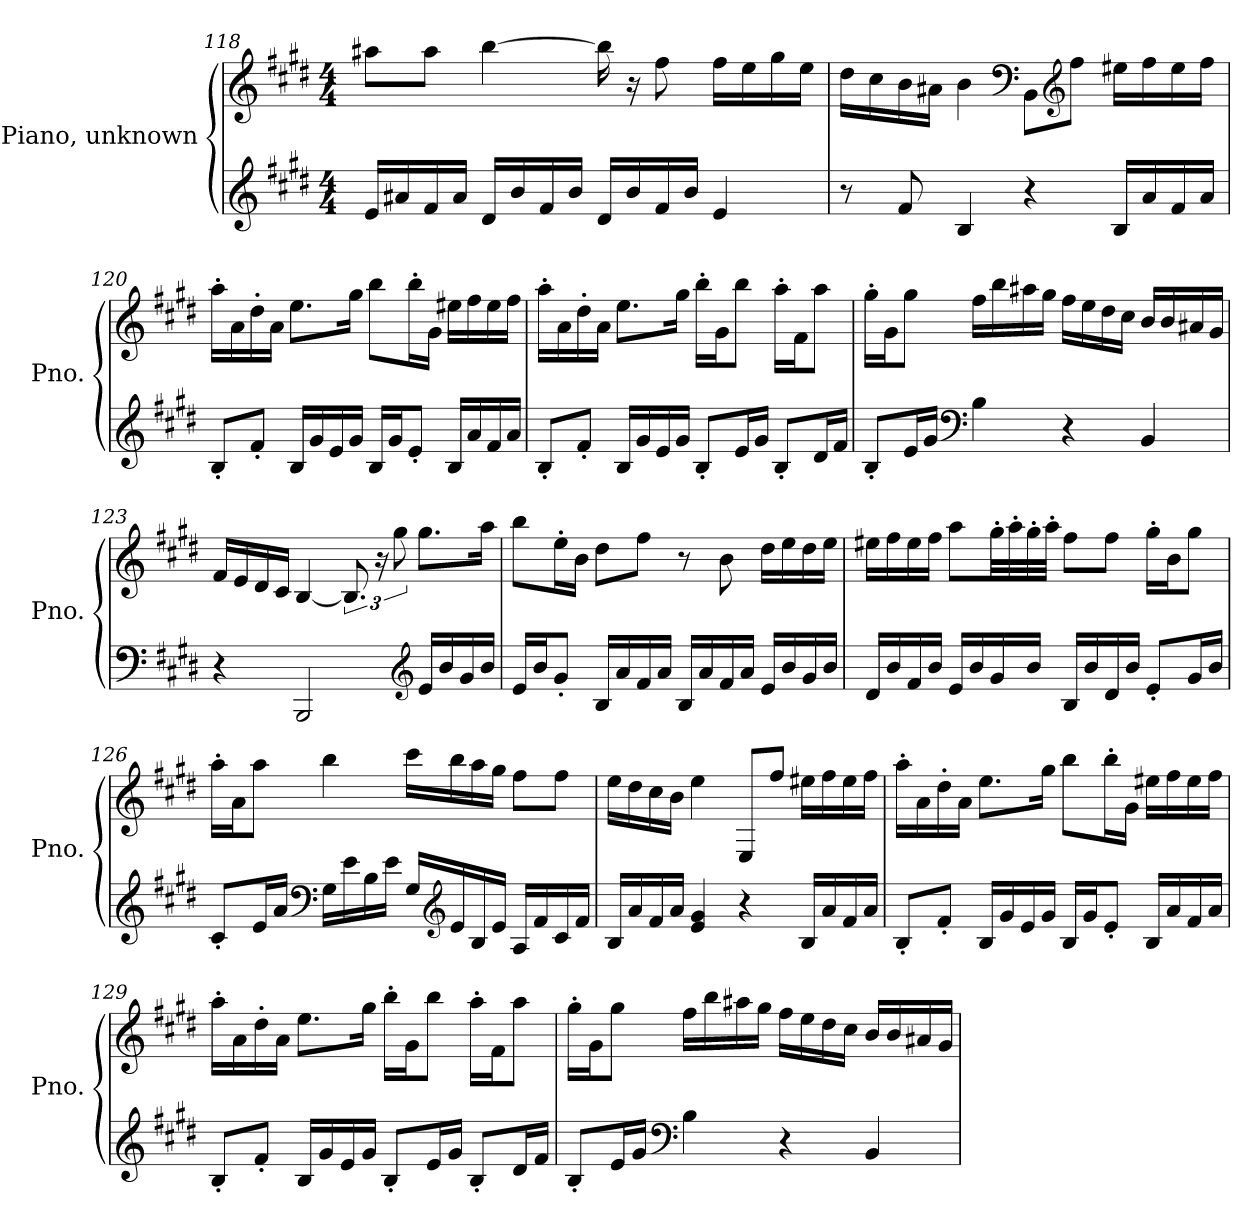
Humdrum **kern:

**kern	**kern
*part1	*part1
*staff2	*staff1
*I"Piano, unknown	*
*I'Pno.	*
!!LO:LB:g=z
*clefG2	*clefG2
*k[f#c#g#d#]	*k[f#c#g#d#]
*M4/4	*M4/4
=118	=118
16e/LL	8aa#X\L
16a#X/	.
16f#/	8aa#\J
16a#/JJ	.
16d#/LL	[4bb\
16b/	.
16f#/	.
16b/JJ	.
16d#/LL	16bb\]
16b/	16r
16f#/	8ff#\
16b/JJ	.
4e/	16ff#\LL
.	16ee\
.	16gg#\
.	16ee\JJ
=119	=119
8r	16dd#\LL
.	16cc#\
8f#/	16b\
.	16a#X\JJ
4B/	4b\
*	*clefF4
4r	8BB\L
*	*clefG2
.	8ff#\J
16B/LL	16ee#X\LL
16a/	16ff#\
16f#/	16ee#\
16a/JJ	16ff#\JJ
!!LO:PB:g=z
=120	=120
8B'/L	16aa'\LL
.	16a\
8f#'/J	16dd#'\
.	16a\JJ
16B/LL	8.ee\L
16g#/	.
16e/	.
16g#/JJ	16gg#\Jk
16B/LL	8bb\L
16g#/J	.
8e'/J	16bb'\L
.	16g#\JJ
16B/LL	16ee#X\LL
16a/	16ff#\
16f#/	16ee#\
16a/JJ	16ff#\JJ
=121	=121
8B'/L	16aa'\LL
.	16a\
8f#'/J	16dd#'\
.	16a\JJ
16B/LL	8.ee\L
16g#/	.
16e/	.
16g#/JJ	16gg#\Jk
8B'/L	16bb'\LL
.	16g#\J
16e/L	8bb\J
16g#/JJ	.
8B'/L	16aa'\LL
.	16f#\J
16d#/L	8aa\J
16f#/JJ	.
!!LO:LB:g=z
=122	=122
8B'/L	16gg#'\LL
.	16g#\J
16e/L	8gg#\J
16g#/JJ	.
*clefF4	*
4B\	16ff#\LL
.	16bb\
.	16aa#X\
.	16gg#\JJ
4r	16ff#\LL
.	16ee\
.	16dd#\
.	16cc#\JJ
4BB/	16b/LL
.	16b/
.	16a#X/
.	16g#/JJ
=123	=123
4r	16f#/LL
.	16e/
.	16d#/
.	16c#/JJ
2BBB/	[4B/
.	12.B/]
.	24r
.	12gg#\
*clefG2	*
16e/LL	8.gg#\L
16b/	.
16g#/	.
16b/JJ	16aa\Jk
!!LO:LB:g=z
=124	=124
16e/LL	8bb\L
16b/J	.
8g#'/J	16ee'\L
.	16b\JJ
16B/LL	8dd#\L
16a/	.
16f#/	8ff#\J
16a/JJ	.
16B/LL	8r
16a/	.
16f#/	8b\
16a/JJ	.
16e/LL	16dd#\LL
16b/	16ee\
16g#/	16dd#\
16b/JJ	16ee\JJ
=125	=125
16d#/LL	16ee#X\LL
16b/	16ff#\
16f#/	16ee#\
16b/JJ	16ff#\JJ
16e/LL	8aa\L
16b/	.
16g#/	32gg#'\LL
.	32aa'\
16b/JJ	32gg#'\
.	32aa'\JJJ
16B/LL	8ff#\L
16b/	.
16d#/	8ff#\J
16b/JJ	.
8e'/L	16gg#'\LL
.	16b\J
16g#/L	8gg#\J
16b/JJ	.
!!LO:LB:g=z
=126	=126
8c#'/L	16aa'\LL
.	16a\J
16e/L	8aa\J
16a/JJ	.
*clefF4	*
16G#\LL	4bb\
16e\	.
16B\	.
16e\JJ	.
16G#/LL	16ccc#\LL
*clefG2	*
16e/	16bb\
16B/	16aa\
16e/JJ	16gg#\JJ
16A/LL	8ff#\L
16f#/	.
16c#/	8ff#\J
16f#/JJ	.
=127	=127
16B/LL	16ee\LL
16a/	16dd#\
16f#/	16cc#\
16a/JJ	16b\JJ
4e/ 4g#/	4ee\
4r	8E/L
.	8ff#/J
16B/LL	16ee#X\LL
16a/	16ff#\
16f#/	16ee#\
16a/JJ	16ff#\JJ
!!LO:LB:g=z
=128	=128
8B'/L	16aa'\LL
.	16a\
8f#'/J	16dd#'\
.	16a\JJ
16B/LL	8.ee\L
16g#/	.
16e/	.
16g#/JJ	16gg#\Jk
16B/LL	8bb\L
16g#/J	.
8e'/J	16bb'\L
.	16g#\JJ
16B/LL	16ee#X\LL
16a/	16ff#\
16f#/	16ee#\
16a/JJ	16ff#\JJ
=129	=129
8B'/L	16aa'\LL
.	16a\
8f#'/J	16dd#'\
.	16a\JJ
16B/LL	8.ee\L
16g#/	.
16e/	.
16g#/JJ	16gg#\Jk
8B'/L	16bb'\LL
.	16g#\J
16e/L	8bb\J
16g#/JJ	.
8B'/L	16aa'\LL
.	16f#\J
16d#/L	8aa\J
16f#/JJ	.
!!LO:LB:g=z
=130	=130
8B'/L	16gg#'\LL
.	16g#\J
16e/L	8gg#\J
16g#/JJ	.
*clefF4	*
4B\	16ff#\LL
.	16bb\
.	16aa#X\
.	16gg#\JJ
4r	16ff#\LL
.	16ee\
.	16dd#\
.	16cc#\JJ
4BB/	16b/LL
.	16b/
.	16a#X/
.	16g#/JJ
=	=
*-	*-
